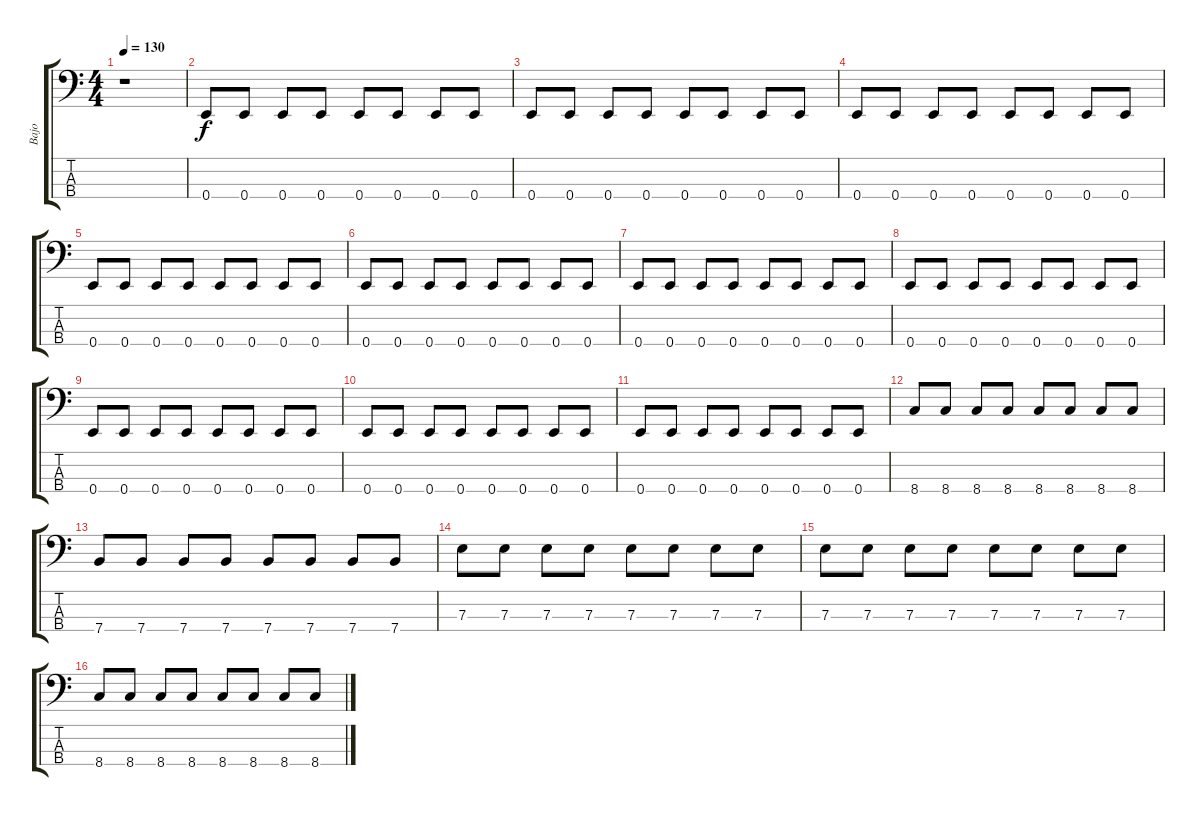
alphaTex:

\track ("Bajo" "Bajo") {instrument electricbasspick}
\staff {score tabs}
\tuning (G2 D2 A1 E1) {hide}
\ts (4 4)
\tempo 130
\clef f4
\ks c
r.1{dy f instrument electricbasspick} |
0.4.8 0.4.8 0.4.8 0.4.8 0.4.8 0.4.8 0.4.8 0.4.8 |
0.4.8 0.4.8 0.4.8 0.4.8 0.4.8 0.4.8 0.4.8 0.4.8 |
0.4.8 0.4.8 0.4.8 0.4.8 0.4.8 0.4.8 0.4.8 0.4.8 |
0.4.8 0.4.8 0.4.8 0.4.8 0.4.8 0.4.8 0.4.8 0.4.8 |
0.4.8 0.4.8 0.4.8 0.4.8 0.4.8 0.4.8 0.4.8 0.4.8 |
0.4.8 0.4.8 0.4.8 0.4.8 0.4.8 0.4.8 0.4.8 0.4.8 |
0.4.8 0.4.8 0.4.8 0.4.8 0.4.8 0.4.8 0.4.8 0.4.8 |
0.4.8 0.4.8 0.4.8 0.4.8 0.4.8 0.4.8 0.4.8 0.4.8 |
0.4.8 0.4.8 0.4.8 0.4.8 0.4.8 0.4.8 0.4.8 0.4.8 |
0.4.8 0.4.8 0.4.8 0.4.8 0.4.8 0.4.8 0.4.8 0.4.8 |
8.4.8 8.4.8 8.4.8 8.4.8 8.4.8 8.4.8 8.4.8 8.4.8 |
7.4.8 7.4.8 7.4.8 7.4.8 7.4.8 7.4.8 7.4.8 7.4.8 |
7.3.8 7.3.8 7.3.8 7.3.8 7.3.8 7.3.8 7.3.8 7.3.8 |
7.3.8 7.3.8 7.3.8 7.3.8 7.3.8 7.3.8 7.3.8 7.3.8 |
8.4.8 8.4.8 8.4.8 8.4.8 8.4.8 8.4.8 8.4.8 8.4.8
